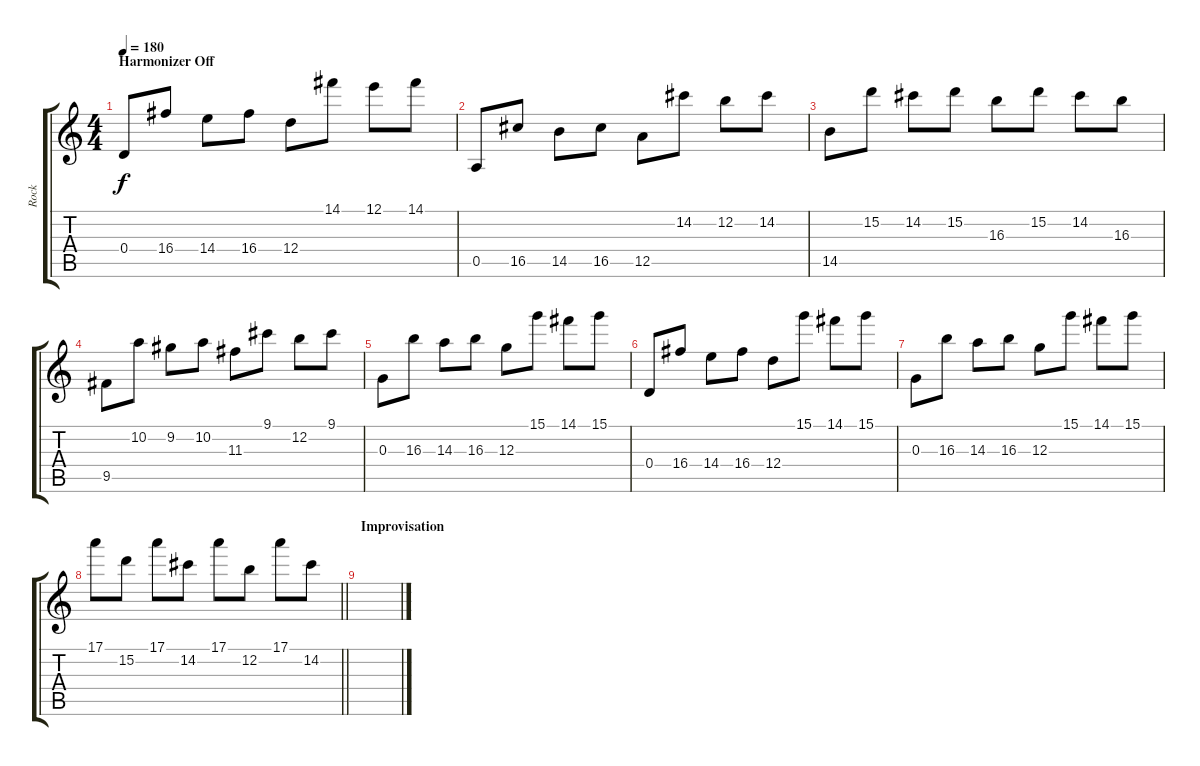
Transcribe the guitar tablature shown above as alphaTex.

\track ("Rock" "Rock") {instrument overdrivenguitar}
\staff {score tabs}
\tuning (E4 B3 G3 D3 A2 E2) {hide}
\ts (4 4)
\section ("" "Harmonizer Off")
\tempo 180
\clef g2
\ks c
0.4.8{dy f} 16.4.8 14.4.8 16.4.8 12.4.8 14.1.8 12.1.8 14.1.8 |
0.5.8 16.5.8 14.5.8 16.5.8 12.5.8 14.2.8 12.2.8 14.2.8 |
14.5.8 15.2.8 14.2.8 15.2.8 16.3.8 15.2.8 14.2.8 16.3.8 |
9.5.8 10.2.8 9.2.8 10.2.8 11.3.8 9.1.8 12.2.8 9.1.8 |
0.3.8 16.3.8 14.3.8 16.3.8 12.3.8 15.1.8 14.1.8 15.1.8 |
0.4.8 16.4.8 14.4.8 16.4.8 12.4.8 15.1.8 14.1.8 15.1.8 |
0.3.8 16.3.8 14.3.8 16.3.8 12.3.8 15.1.8 14.1.8 15.1.8 |
\barLineRight lightlight
17.1.8 15.2.8 17.1.8 14.2.8 17.1.8 12.2.8 17.1.8 14.2.8 |
\section ("" "Improvisation")
